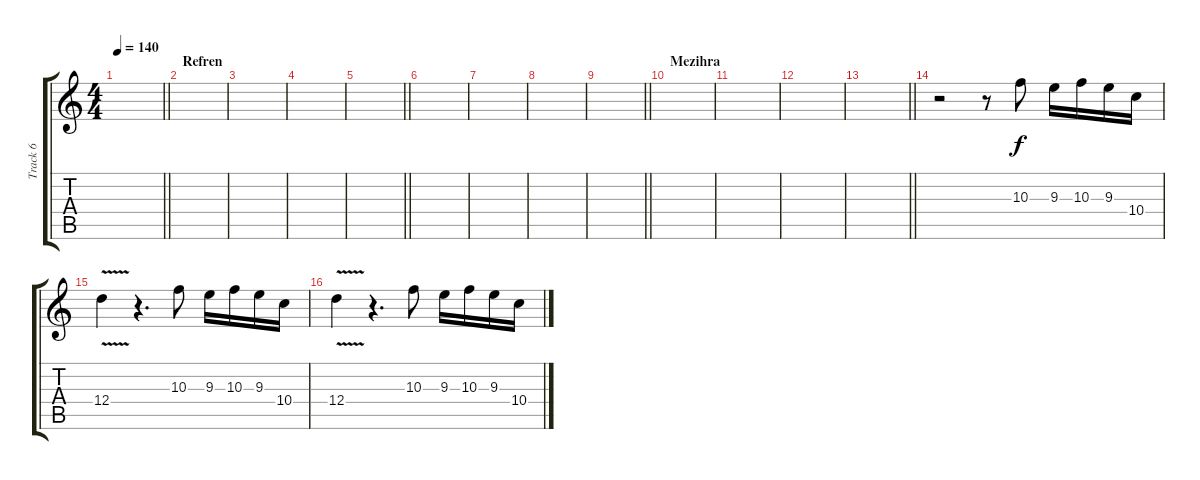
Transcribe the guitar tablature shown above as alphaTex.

\track ("Track 6" "Track 6") {instrument acousticguitarsteel}
\staff {score tabs}
\tuning (E4 B3 G3 D3 A2 E2) {hide}
\ts (4 4)
\tempo 140
\clef g2
\barLineRight lightlight
\ks c
|
\section ("" "Refren")
|
|
|
\barLineRight lightlight
|
|
|
|
\barLineRight lightlight
|
\section ("" "Mezihra")
|
|
|
\barLineRight lightlight
|
r.2 r.8 10.3.8 9.3.16 10.3.16 9.3.16 10.4.16 |
12.4{v}.4 r.4{d} 10.3.8 9.3.16 10.3.16 9.3.16 10.4.16 |
12.4{v}.4 r.4{d} 10.3.8 9.3.16 10.3.16 9.3.16 10.4.16
